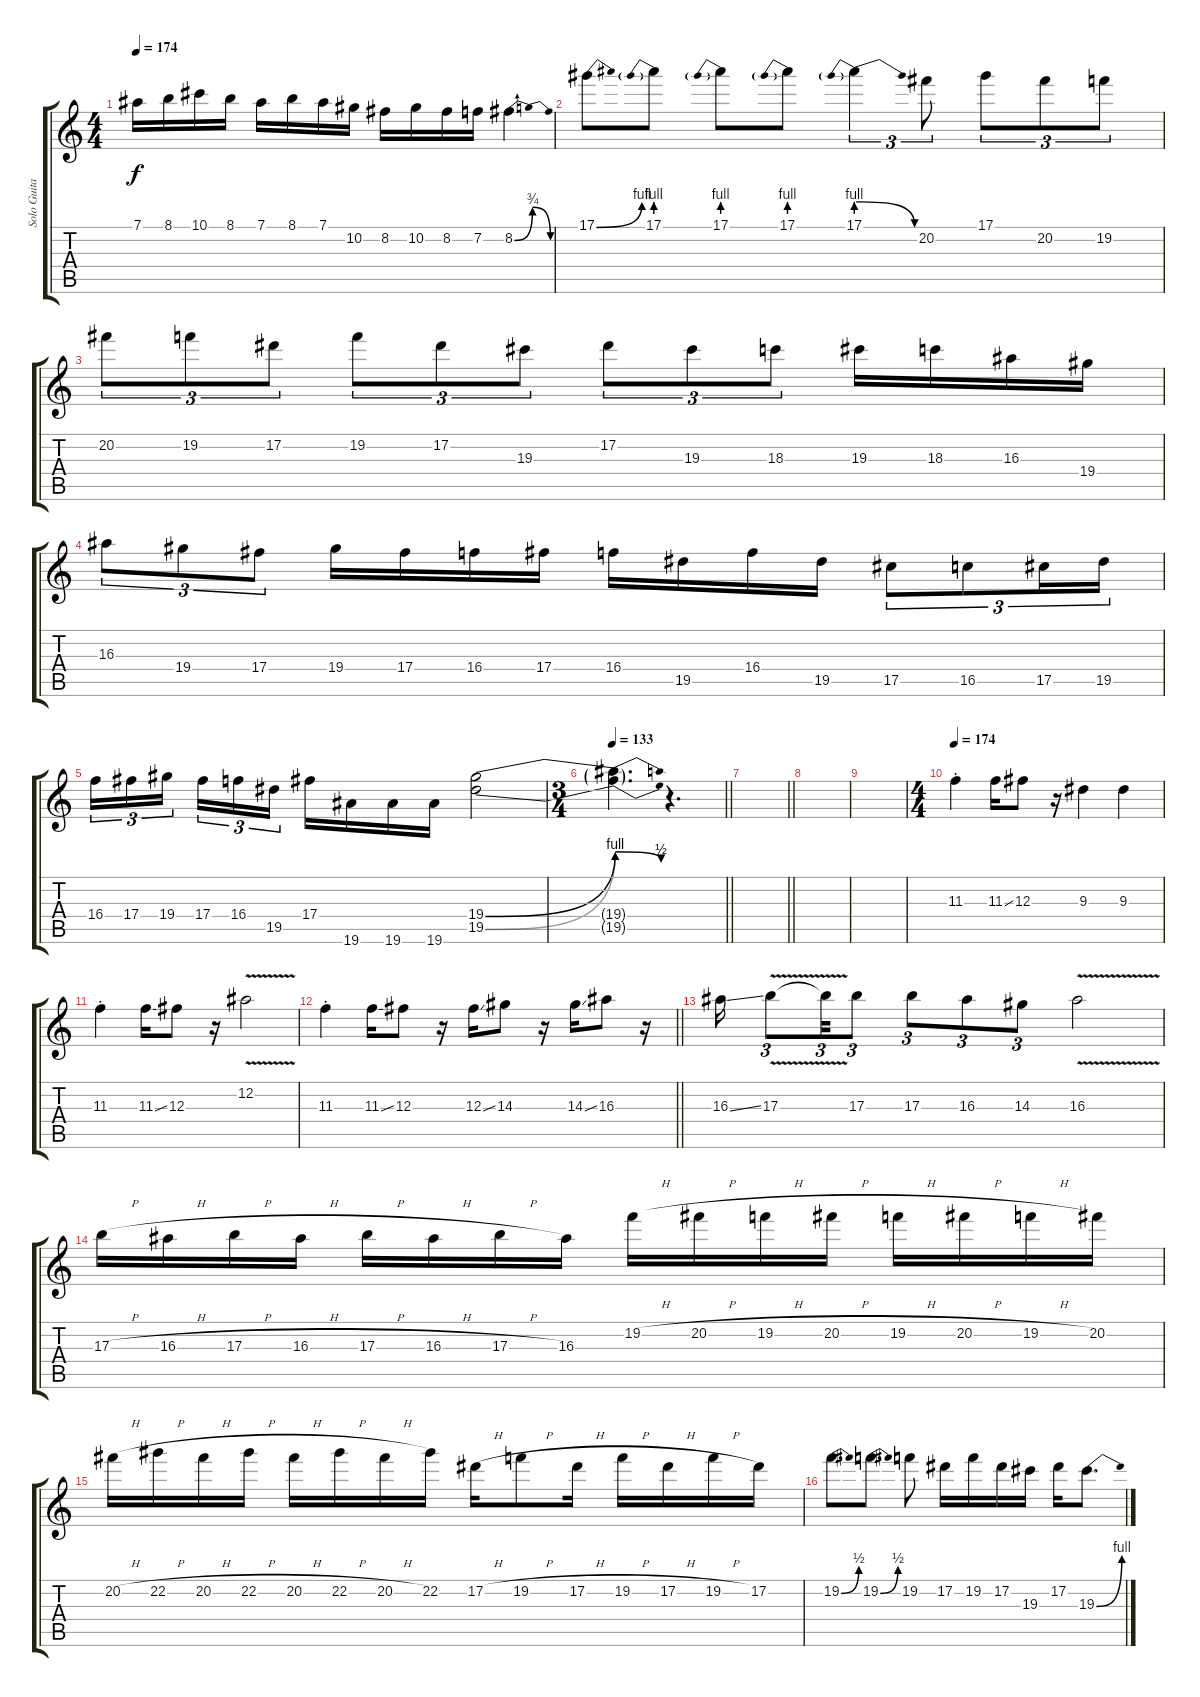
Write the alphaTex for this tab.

\track ("Solo Guitar" "Solo Guita") {instrument overdrivenguitar}
\staff {score tabs}
\tuning (Eb4 Bb3 Gb3 Db3 Ab2 Eb2) {hide}
\ts (4 4)
\tempo 174
\clef g2
\ks c
7.1.16{dy f} 8.1.16 10.1.16 8.1.16 7.1.16 8.1.16 7.1.16 10.2.16 8.2.16 10.2.16 8.2.16 7.2.16 8.2{be (bendrelease 0 0 24 3 50 3 60 0)}.4 |
17.1{be (bend 0 0 60 4)}.8 17.1{be (prebend 0 4 60 4)}.8 17.1{be (prebend 0 4 60 4)}.8 17.1{be (prebend 0 4 60 4)}.8 17.1{be (prebendrelease 0 4 60 0)}.4{tu (3 2)} 20.2.8{tu (3 2)} 17.1.8{tu (3 2)} 20.2.8{tu (3 2)} 19.2.8{tu (3 2)} |
20.2.8{tu (3 2)} 19.2.8{tu (3 2)} 17.2.8{tu (3 2)} 19.2.8{tu (3 2)} 17.2.8{tu (3 2)} 19.3.8{tu (3 2)} 17.2.8{tu (3 2)} 19.3.8{tu (3 2)} 18.3.8{tu (3 2)} 19.3.16 18.3.16 16.3.16 19.4.16 |
16.3.8{tu (3 2)} 19.4.8{tu (3 2)} 17.4.8{tu (3 2)} 19.4.16 17.4.16 16.4.16 17.4.16 16.4.16 19.5.16 16.4.16 19.5.16 17.5.8{tu (3 2)} 16.5.8{tu (3 2)} 17.5.16{tu (3 2)} 19.5.16{tu (3 2)} |
16.4.16{tu (3 2)} 17.4.16{tu (3 2)} 19.4.16{tu (3 2) beam splitsecondary} 17.4.16{tu (3 2)} 16.4.16{tu (3 2)} 19.5.16{tu (3 2)} 17.4.16 19.6.16 19.6.16 19.6.16 (19.4{be (bend 0 0 60 4)} 19.5{be (bend 0 0 60 4)}).2 |
\ts (3 4)
\tempo 133
\barLineRight lightlight
(19.4{be (release 0 4 60 2) t} 19.5{be (release 0 4 60 2) t}).4{d} r.4{d} |
\barLineRight lightlight
|
|
|
\ts (4 4)
\tempo 174
11.3{st}.4 11.3{ss}.16 12.3.8 r.16 9.3.4 9.3.4 |
11.3{st}.4 11.3{ss}.16 12.3.8 r.16 12.2{v}.2 |
\barLineRight lightlight
11.3{st}.4 11.3{ss}.16 12.3.8 r.16 12.3{ss}.16 14.3.8 r.16 14.3{ss}.16 16.3.8 r.16 |
16.3{ss}.16 17.3{v}.8{tu (3 2)} 17.3{t}.32{tu (3 2)} 17.3.8{tu (3 2)} 17.3.8{tu (3 2)} 16.3.8{tu (3 2)} 14.3.8{tu (3 2)} 16.3{v}.2 |
17.3{h}.16 16.3{h}.16 17.3{h}.16 16.3{h}.16 17.3{h}.16 16.3{h}.16 17.3{h}.16 16.3.16 19.2{h}.16 20.2{h}.16 19.2{h}.16 20.2{h}.16 19.2{h}.16 20.2{h}.16 19.2{h}.16 20.2.16 |
20.2{h}.16 22.2{h}.16 20.2{h}.16 22.2{h}.16 20.2{h}.16 22.2{h}.16 20.2{h}.16 22.2.16 17.2{h}.16 19.2{h}.8 17.2{h}.16 19.2{h}.16 17.2{h}.16 19.2{h}.16 17.2.16 |
19.2{be (bend 0 0 60 2)}.8{d} 19.2{be (bend 0 0 60 2)}.8{d} 19.2.8 17.2.16 19.2.16 17.2.16 19.3.16 17.2.16 19.3{be (bend 0 0 60 4)}.8{d}
